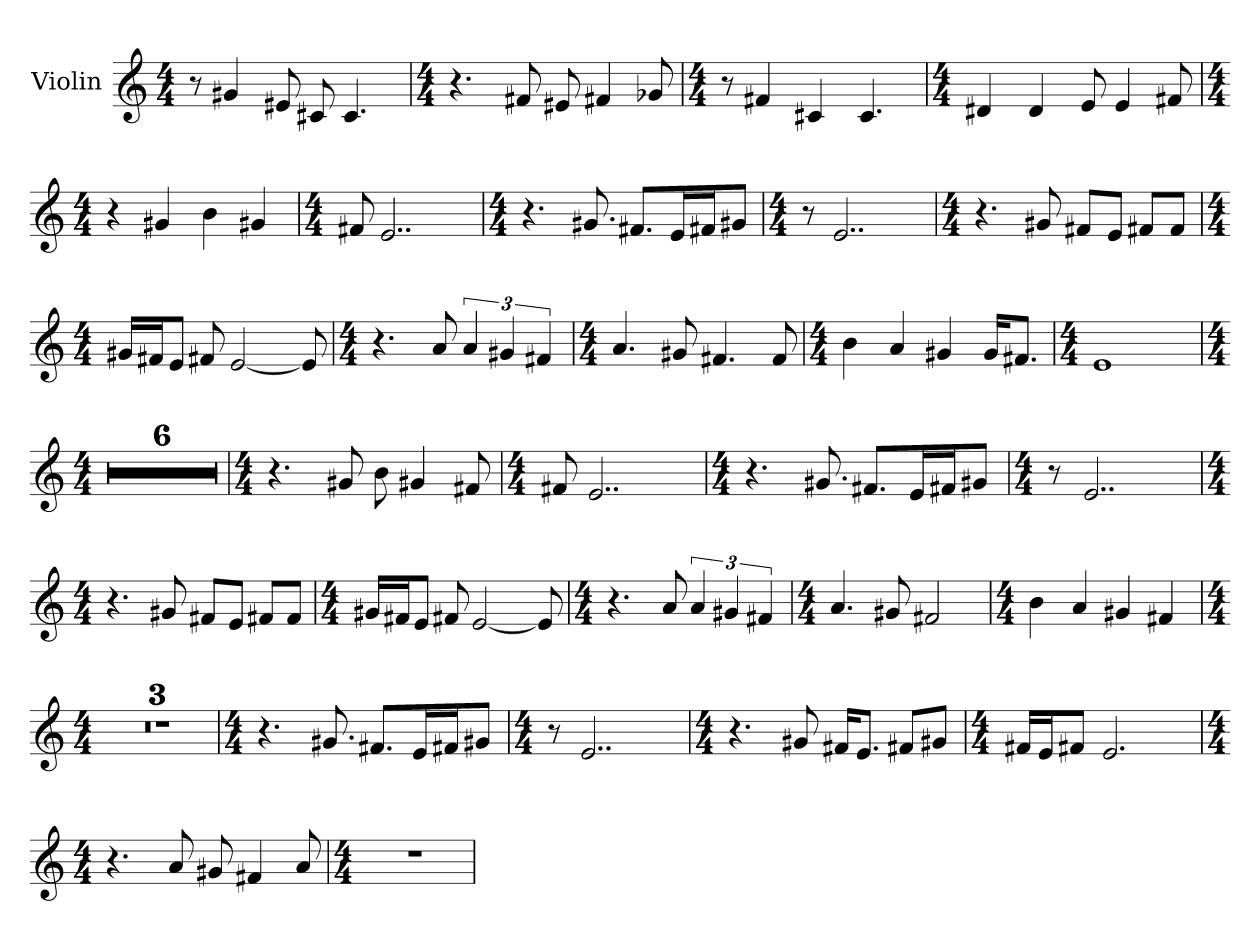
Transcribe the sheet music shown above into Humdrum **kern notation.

**kern
*part1
*staff1
*I"Violin
*I'Vln
*M4/4
=
8r
4g#X
8e#X
8c#X
4.c#
=
*M4/4
4.r
8f#X
8e#X
4f#X
8g-X
=
*M4/4
8r
4f#X
4c#X
4.c#
=
*M4/4
4d#X
4d#
8e
4e
8f#X
=
*M4/4
4r
4g#X
4b
4g#X
=
*M4/4
8f#X
2..e
=
*M4/4
4.r
8.g#X
8.f#XL
16eL
16f#XJ
8g#XJ
=
*M4/4
8r
2..e
=
*M4/4
4.r
8g#X
8f#XL
8eJ
8f#XL
8f#J
=
*M4/4
16g#XLL
16f#XJ
8eJ
8f#X
[2e
8e]
=
*M4/4
4.r
8a
6a
6g#X
6f#X
=
*M4/4
4.a
8g#X
4.f#X
8f#
=
*M4/4
4b
4a
4g#X
16g#KL
8.f#XJ
=
*M4/4
1e
=
*M4/4
1r
=
*M4/4
1r
=
*M4/4
1r
=
*M4/4
1r
=
*M4/4
1r
=
*M4/4
1r
=
*M4/4
4.r
8g#X
8b
4g#X
8f#X
=
*M4/4
8f#X
2..e
=
*M4/4
4.r
8.g#X
8.f#XL
16eL
16f#XJ
8g#XJ
=
*M4/4
8r
2..e
=
*M4/4
4.r
8g#X
8f#XL
8eJ
8f#XL
8f#J
=
*M4/4
16g#XLL
16f#XJ
8eJ
8f#X
[2e
8e]
=
*M4/4
4.r
8a
6a
6g#X
6f#X
=
*M4/4
4.a
8g#X
2f#X
=
*M4/4
4b
4a
4g#X
4f#X
=
*M4/4
1r
=
*M4/4
1r
=
*M4/4
1r
=
*M4/4
4.r
8.g#X
8.f#XL
16eL
16f#XJ
8g#XJ
=
*M4/4
8r
2..e
=
*M4/4
4.r
8g#X
16f#XKL
8.eJ
8f#XL
8g#XJ
=
*M4/4
16f#XLL
16eJ
8f#XJ
2.e
=
*M4/4
4.r
8a
8g#X
4f#X
8a
=
*M4/4
1r
=
*-
